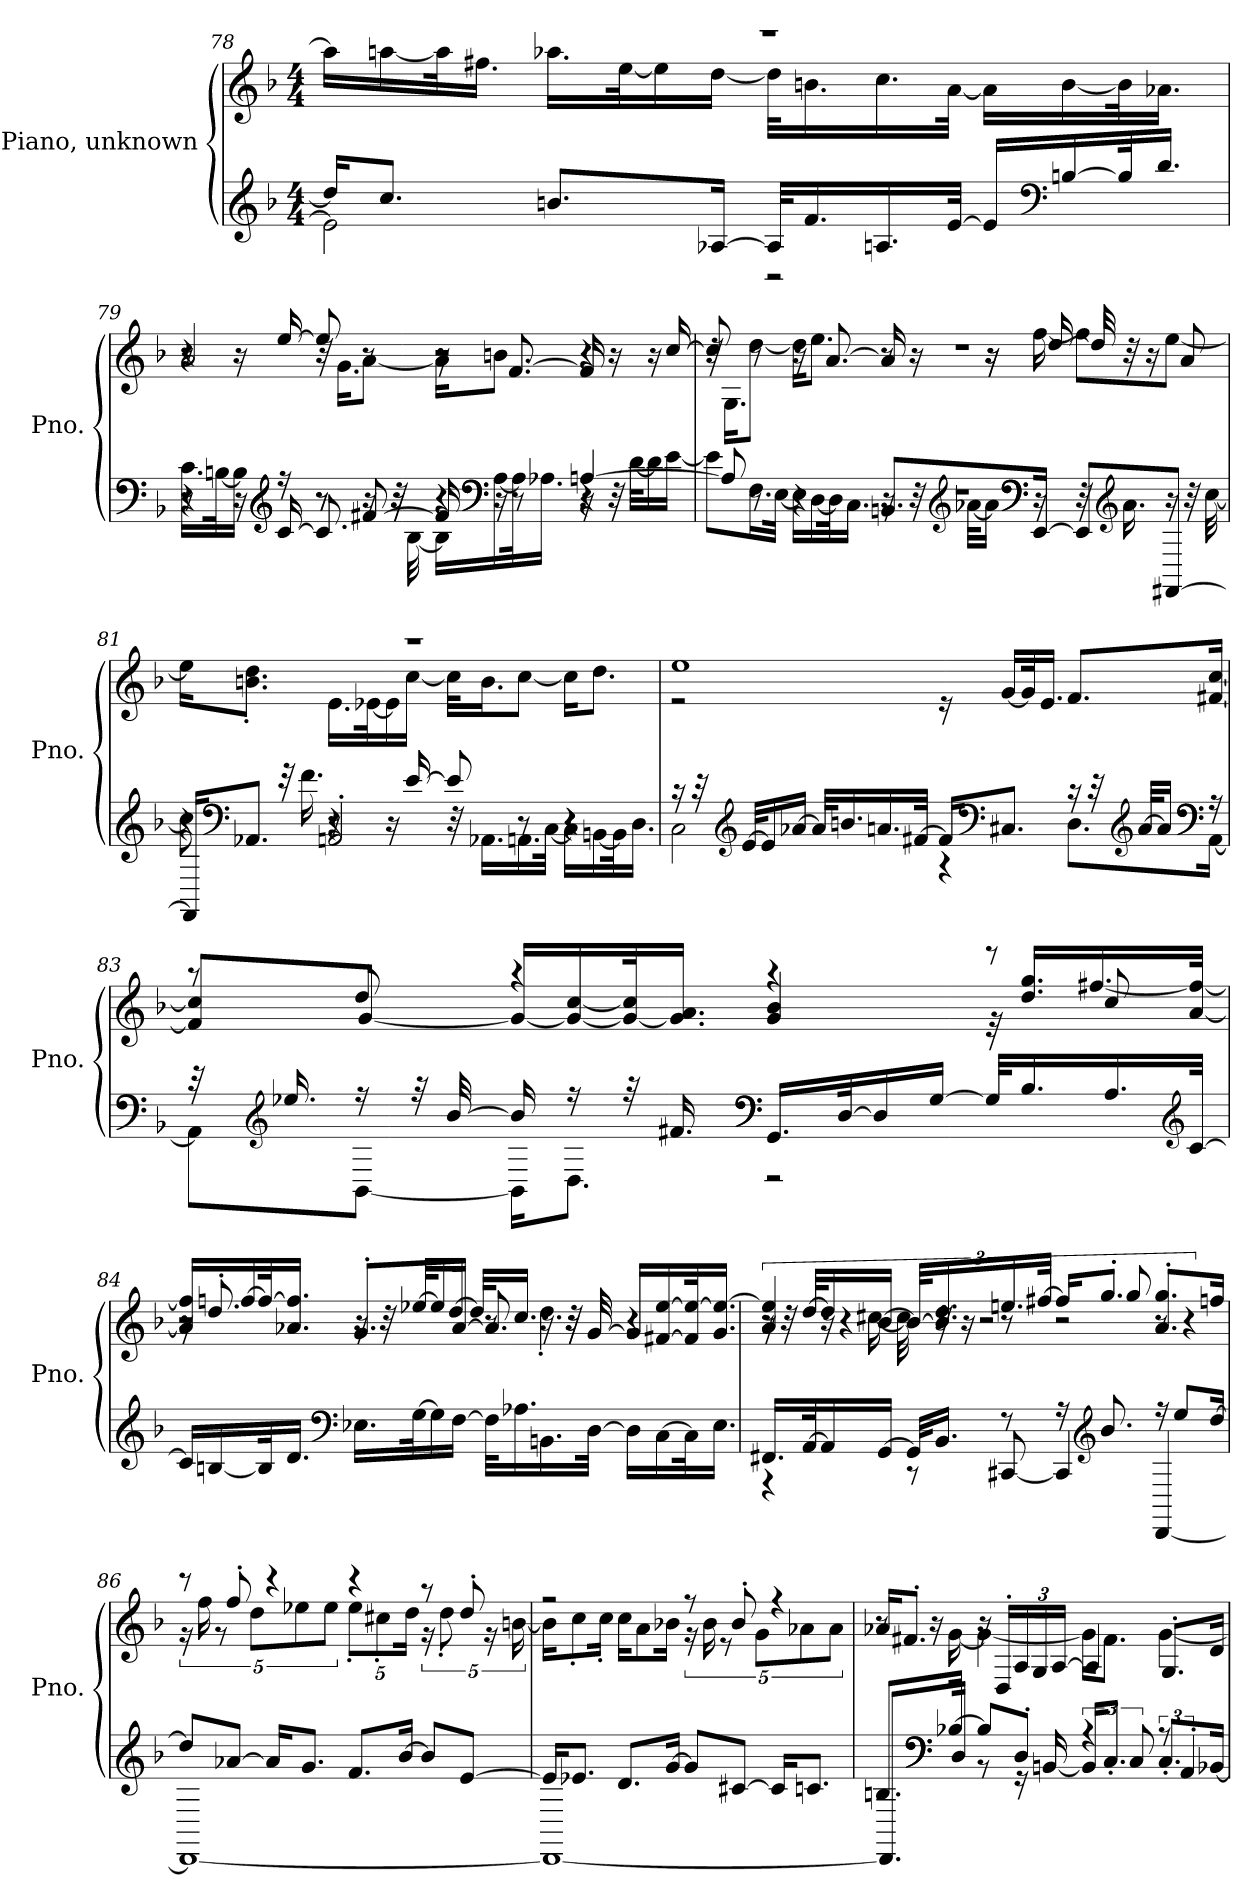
**kern	**kern
*part1	*part1
*staff2	*staff1
*I"Piano, unknown	*
*I'Pno.	*
!!LO:LB:g=z
*clefG2	*clefG2
*k[b-]	*k[b-]
*M4/4	*M4/4
=78	=78
*^	*^
16dd/KL]	2e\]	1r	16aa-\LL]
8.cc/J	.	.	[16aan\
.	.	.	32aa\K]
.	.	.	16.ff#X\JJ
8.bn/L	.	.	16.aa-X\LL
.	.	.	[32ee\K
.	.	.	16ee\]
[16A-X/Jk	.	.	[16dd\JJ
32A-/KLL]	2r	.	32dd\KLL]
16.f/	.	.	16.bn\
16.An/	.	.	16.cc\
[32e/JJk	.	.	[32a\JJk
16e/LL]	.	.	16a\LL]
*clefF4	*	*	*
[16Bn/	.	.	[16b\
32B/K]	.	.	32b\K]
16.d/JJ	.	.	16.a-X\JJ
!!LO:LB:g=z
=79	=79	=79	=79
*	*^	*	*^
4r	16.c\LL	8r	8r	4r	2a/
.	[32Bn\K	.	.	.	.
.	16B\JJ]	16r	16r	.	.
*clefG2	*	*	*	*	*
.	16r	[16c/	[16ee/	.	.
8r	8r	8.c/]	8ee/]	32r	.
.	.	.	.	16.g\KL	.
[8f#X/	16r	.	8r	[8a\J	.
.	32r	16r	.	.	.
.	[32B\	.	.	.	.
16f#/]	16B\LL]	4r	2r	16a\KL]	16r
*clefF4	*	*	*	*	*
16r	[16A\	.	.	8.bn\J	[8.f/
8r	32A\K]	.	.	.	.
.	16.A-X\JJ	.	.	.	.
4r	16r	[4An/	.	4r	16f/]
.	32r	.	.	.	16r
.	[32d\KLL	.	.	.	.
.	16d\]	.	.	.	16r
.	[16e\JJ	.	.	.	[16cc/
!!LO:LB:g=z	!!	!!
=80	=80	=80	=80	=80	=80
1r	8e\L]	8A/]	1r	32r	8cc/]
.	.	.	.	16.G\KL	.
.	16.F\L	8r	.	[8dd\J	8r
.	[32E\JJk	.	.	.	.
.	16E\LL]	4r	.	16dd\KL]	16r
.	[16D\	.	.	8.ee\J	[8.a/
.	32D\K]	.	.	.	.
.	16.C\JJ	.	.	.	.
.	16r	8.BBn/L	.	8r	16a/]
.	32r	.	.	.	16r
*clefG2	*	*	*	*	*
.	[32a-X\KLL	.	.	.	.
.	16a-\JJ]	.	.	16r	16r
*clefF4	*	*	*	*	*
.	16r	[16EE/Jk	.	[16ff\	[16dd/
.	32r	8EE/L]	.	8ff\L]	32dd/]
*clefG2	*	*	*	*	*
.	16.a-\	.	.	.	32r
.	.	.	.	.	16r
.	16r	[8FF#X/J	.	[8ee\J	8a/
.	32r	.	.	.	.
.	[32cc\	.	.	.	.
*	*	*	*	*v	*v
!!LO:LB:g=z
=81	=81	=81	=81	=81
4r	8cc\]	16FF#/KL]	1r	16ee\KL]
*clefF4	*	*	*	*
.	.	8.AA-X/J	.	8.bn\' 8.dd\'J
.	32r	.	.	.
.	16.f\	.	.	.
8r	4r	2AAn'/	.	16.e\LL
.	.	.	.	[32e-X\K
16r	.	.	.	16e-\]
[16e/	.	.	.	[16cc\JJ
8e/]	32r	.	.	32cc\KLL]
.	16.AA-X\LL	.	.	16.b\J
8r	16.AAn\	.	.	[8cc\J
.	[32C\JJk	.	.	.
4r	16C\LL]	4r	.	16cc\KL]
.	[16BBn\	.	.	8.dd\J
.	32BB\K]	.	.	.
.	16.D\JJ	.	.	.
*	*v	*v	*	*
!!LO:PB:g=z	!!
=82	=82	=82	=82
16r	2C\	1ee	2r
32r	.	.	.
*clefG2	*	*	*
[32e/KLL	.	.	.
16e/]	.	.	.
[16a-X/JJ	.	.	.
32a-/KLL]	.	.	.
16.bn/	.	.	.
16.an/	.	.	.
[32f#X/JJk	.	.	.
16f#/KL]	4r	.	16r
*clefF4	*	*	*
8.C#X/J	.	.	[16g/LL
.	.	.	32g/K]
.	.	.	16.e/JJ
16r	8.D\L	.	8.f/L
32r	.	.	.
*clefG2	*	*	*
[32a/KLL	.	.	.
16a/JJ]	.	.	.
*clefF4	*	*	*
16r	[16AA\Jk	.	[16f#X/ [16cc/Jk
!!LO:LB:g=z	!!
=83	=83	=83	=83
32r	8AA\L]	8r	8f#/] 8cc/]L
*clefG2	*	*	*
16.ee-X/	.	.	.
16r	[8BB-\J	8dd/	[8g/J
32r	.	.	.
[32b-/	.	.	.
16b-/]	16BB-\KL]	4r	16g/LL_
16r	8.D\J	.	16g/_ [16cc/
32r	.	.	32g/_ 32cc/]K
16.f#X/	.	.	16.g/] 16.a/JJ
*clefF4	*	*	*
16.GG/LL	2r	4r	4g/ 4b-/
[32D/K	.	.	.
16D/]	.	.	.
[16G/JJ	.	.	.
32G/KLL]	.	8r	32r
16.B-/	.	.	16.dd/ 16.gg/LL
16.A/	.	8cc/	[16.ff#X/
*clefG2	*	*	*
[32c/JJk	.	.	[32a/ 32ff#/_JJk
*v	*v	*	*
!!LO:LB:g=z
=84	=84	=84
*	*	*^
16c/LL]	16r	2r	16a/] 16ff#/]LL
[16Bn/	8.dd'/	.	[16ffn/
32B/K]	.	.	32ff/K_
16.d/JJ	.	.	16.a-X/ 16.ff/]JJ
*clefF4	*	*	*
16.E-X\LL	8.g'/L	.	16r
.	.	.	32r
[32G\K	.	.	[32ee-X/KLL
16G\]	.	.	16ee-/]
[16F\JJ	[16a-/Jk	.	[16dd/JJ
32F\KLL]	8.a-/]	8r	32dd/KLL]
16.A-X\	.	.	16.cc/JJ
16.BBn\	.	4.dd'\	16r
.	16r	.	32r
[32D\JJk	.	.	[32g/
16D\LL]	4r	.	16g/LL]
[16C\	.	.	[16f#X/ [16ee-/
32C\K]	.	.	32f#/] 32ee-/_K
16.E-\JJ	.	.	16.g/ 16.ee-/_JJ
!!LO:LB:g=z	!!	!!
=85	=85	=85	=85
*^	*	*	*
16.FF#X/LL	4r	16r	8r	6a/ 6ee-/]
.	.	32r	.	.
[32AA/K	.	[32dd/KLL	.	.
16AA/]	.	16dd/]	16r	.
.	.	.	.	6r
[16GG/JJ	.	[16b-/JJ	[16cc#X\	.
32GG/KLL]	8r	32b-/KLL_	32cc#\]	.
16.BB-/JJ	.	16.b-/] 16.dd/	32r	.
.	.	.	16r	.
.	.	.	.	3r
8r	[8CC#X/	16.een/	8r	.
.	.	[32ff#X/JJk	.	.
16r	4CC#/]	16ff#/KL]	2r	.
*clefG2	*	*	*	*
8.b-/	.	8.gg'/J	.	.
.	.	.	.	12gg/
16r	[4DD/	8.a/' 8.gg/'L	.	12r
8ee/L	.	.	.	.
.	.	.	.	6r
[16dd/Jk	.	16ffn/Jk	.	.
*	*	*	*v	*v
!!LO:LB:g=z
=86	=86	=86	=86
8dd/L]	1DD_	8r	20r
.	.	.	20ff\
.	.	.	10r
[8a-X/J	.	8ff'/	.
.	.	.	10dd\L
16a-/KL]	.	4r	.
.	.	.	10ee-X\
8.g/J	.	.	.
.	.	.	10ee-\J
8.f/L	.	4r	10ee-'\L
.	.	.	10cc#X'\
[16b-/Jk	.	.	.
.	.	.	20dd\Jk
8b-/L]	.	8r	20r
.	.	.	10dd'\
[8e/J	.	8dd'/	.
.	.	.	20r
.	.	.	[20bn\
=87	=87	=87	=87
16e/KL]	1DD_	2r	16b\KL]
8.e-X/J	.	.	8cc'\
.	.	.	16cc'\Jk
8.d/L	.	.	16cc\KL
.	.	.	8a\
[16g/Jk	.	.	16b-X\Jk
8g/L]	.	8r	20r
.	.	.	20b-\
.	.	.	10r
[8c#X/J	.	8b-'/	.
.	.	.	10g\L
16c#/KL]	.	4r	.
.	.	.	10a-X\
8.cn/J	.	.	.
.	.	.	10a-\J
!!LO:LB:g=z
=88	=88	=88	=88
*	*	*	*^
8.Bn/L	8.DD/L]	1r	8r	16a-X/KL
.	.	.	.	8.f#X'/J
.	.	.	16r	.
*clefF4	*	*	*	*
[16B-X/Jk	16D/Jk	.	[16g\	.
8B-/L]	8r	.	4g\_	16r
.	.	.	.	16D'/LL
*	*	*	*	*Xbrackettup
8D'/J	16r	.	.	24A/
.	.	.	.	24G/
.	[16BBn/	.	.	.
.	.	.	.	[24A/JJ
6r	16BB/KL]	.	16g\KL]	4A/]
.	8.C'/J	.	8.f#\J	.
12C/	.	.	.	.
12r	8.C'/L	.	[4g\	8.G'/L
6AA'/	.	.	.	.
.	[16BB-X/Jk	.	.	16d/Jk
*v	*v	*	*	*
*	*v	*v	*v
=	=
*-	*-
